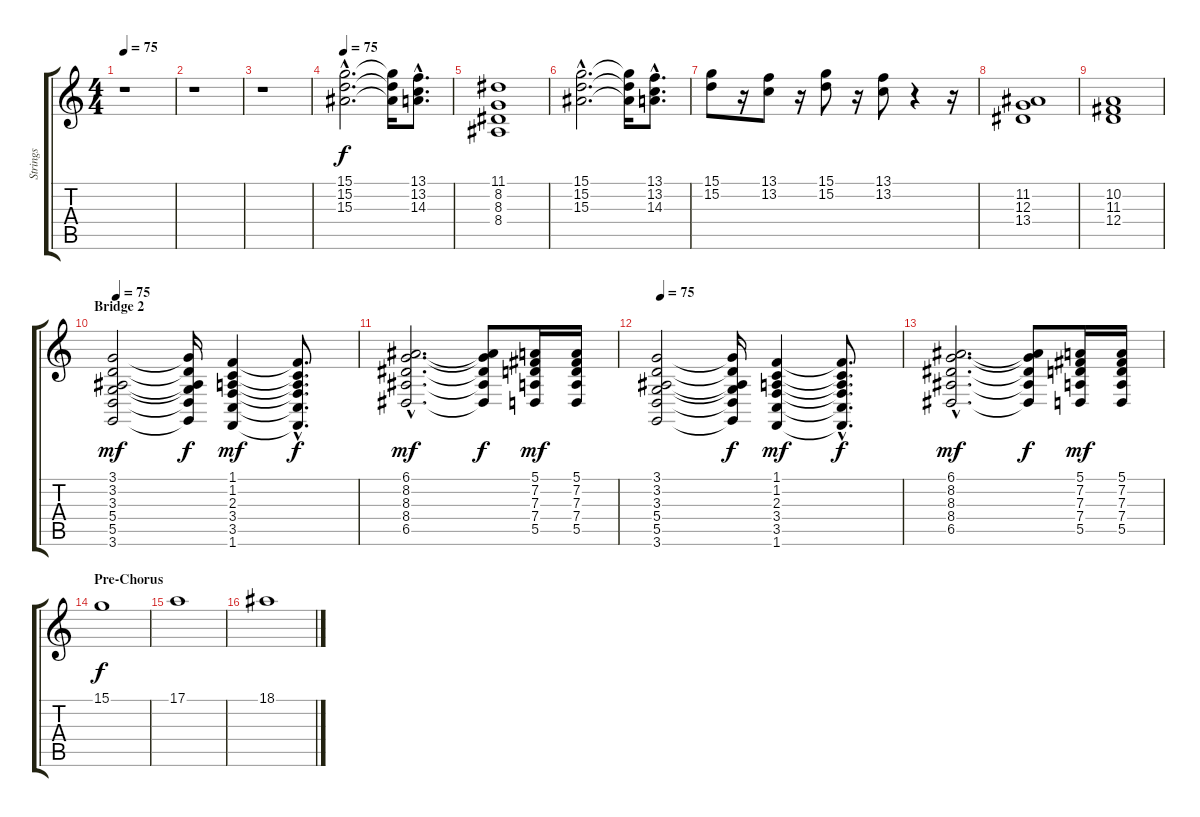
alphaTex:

\track ("Strings" "Strings") {instrument stringensemble1}
\staff {score tabs}
\tuning (E4 B3 G3 D3 A2 E2) {hide}
\ts (4 4)
\tempo 75
\clef g2
\ks c
r.1{dy f} |
r.1 |
r.1{volume 8} |
\tempo 75
(15.1{hac} 15.2{hac} 15.3{hac}).2{d} (15.1{t} 15.2{t} 15.3{t}).16 (13.1{hac} 13.2{hac} 14.3{hac}).8{d} |
(11.1 8.2 8.3 8.4).1 |
(15.1{hac} 15.2{hac} 15.3{hac}).2{d} (15.1{t} 15.2{t} 15.3{t}).16 (13.1{hac} 13.2{hac} 14.3{hac}).8{d} |
(15.1 15.2).8 r.16 (13.1 13.2).8 r.16 (15.1 15.2).8 r.16 (13.1 13.2).8 r.4 r.16 |
(11.2 12.3 13.4).1 |
(10.2 11.3 12.4).1 |
\section ("" "Bridge 2")
\tempo 75
(3.1 3.2 3.3 5.4 5.5 3.6).2{dy mf} (3.1{t} 3.2{t} 3.3{t} 5.4{t} 5.5{t} 3.6{t}).16{dy f} (1.1 1.2 2.3 3.4 3.5 1.6).4{dy mf} (1.1{hac t} 1.2{hac t} 2.3{hac t} 3.4{hac t} 3.5{hac t} 1.6{hac t}).8{d dy f} |
(6.1{hac} 8.2{hac} 8.3{hac} 8.4{hac} 6.5{hac}).2{d dy mf} (6.1{t} 8.2{t} 8.3{t} 8.4{t} 6.5{t}).8{dy f} (5.1 7.2 7.3 7.4 5.5).16{dy mf} (5.1 7.2 7.3 7.4 5.5).16 |
\tempo 75
(3.1 3.2 3.3 5.4 5.5 3.6).2 (3.1{t} 3.2{t} 3.3{t} 5.4{t} 5.5{t} 3.6{t}).16{dy f} (1.1 1.2 2.3 3.4 3.5 1.6).4{dy mf} (1.1{hac t} 1.2{hac t} 2.3{hac t} 3.4{hac t} 3.5{hac t} 1.6{hac t}).8{d dy f} |
(6.1{hac} 8.2{hac} 8.3{hac} 8.4{hac} 6.5{hac}).2{d dy mf} (6.1{t} 8.2{t} 8.3{t} 8.4{t} 6.5{t}).8{dy f} (5.1 7.2 7.3 7.4 5.5).16{dy mf} (5.1 7.2 7.3 7.4 5.5).16 |
\section ("" "Pre-Chorus")
15.1.1{dy f} |
17.1.1 |
18.1.1
